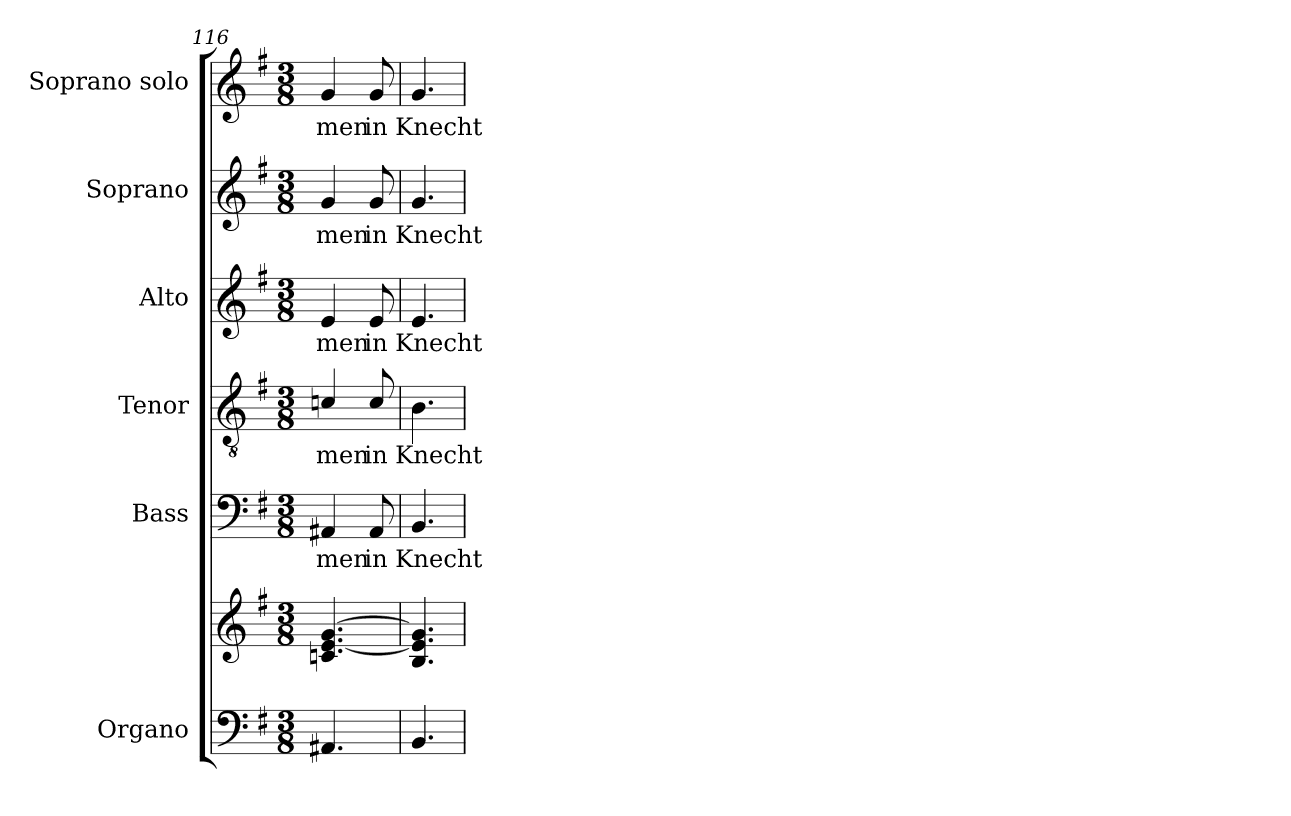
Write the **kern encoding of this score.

**kern	**kern	**kern	**text	**kern	**text	**kern	**text	**kern	**text	**kern	**text
*part6	*part6	*part5	*part5	*part4	*part4	*part3	*part3	*part2	*part2	*part1	*part1
*staff7	*staff6	*staff5	*staff5	*staff4	*staff4	*staff3	*staff3	*staff2	*staff2	*staff1	*staff1
*I"Organo	*	*I"Bass	*	*I"Tenor	*	*I"Alto	*	*I"Soprano	*	*I"Soprano solo	*
*I'Org.	*	*I'B.	*	*I'T.	*	*I'A.	*	*I'S.	*	*I'S.s	*
*clefF4	*clefG2	*clefF4	*	*clefGv2	*	*clefG2	*	*clefG2	*	*clefG2	*
*k[f#]	*k[f#]	*k[f#]	*	*k[f#]	*	*k[f#]	*	*k[f#]	*	*k[f#]	*
*M3/8	*M3/8	*M3/8	*	*M3/8	*	*M3/8	*	*M3/8	*	*M3/8	*
=116	=116	=116	=116	=116	=116	=116	=116	=116	=116	=116	=116
!	!	!	!LO:LY:b	!	!LO:LY:b	!	!LO:LY:b	!	!LO:LY:b	!	!LO:LY:b
4.AA#X/	4.cn/ [4.e/ [4.g/	4AA#X/	-men	4cn/	-men	4e/	-men	4g/	-men	4g/	-men
!	!	!	!LO:LY:b	!	!LO:LY:b	!	!LO:LY:b	!	!LO:LY:b	!	!LO:LY:b
.	.	8AA#/	in	8c/	in	8e/	in	8g/	in	8g/	in
=117	=117	=117	=117	=117	=117	=117	=117	=117	=117	=117	=117
!	!	!	!LO:LY:b	!	!LO:LY:b	!	!LO:LY:b	!	!LO:LY:b	!	!LO:LY:b
4.BB/	4.B/ 4.e/] 4.g/]	4.BB/	Knecht-	4.B\	Knecht-	4.e/	Knecht-	4.g/	Knecht-	4.g/	Knecht-
=	=	=	=	=	=	=	=	=	=	=	=
*-	*-	*-	*-	*-	*-	*-	*-	*-	*-	*-	*-
